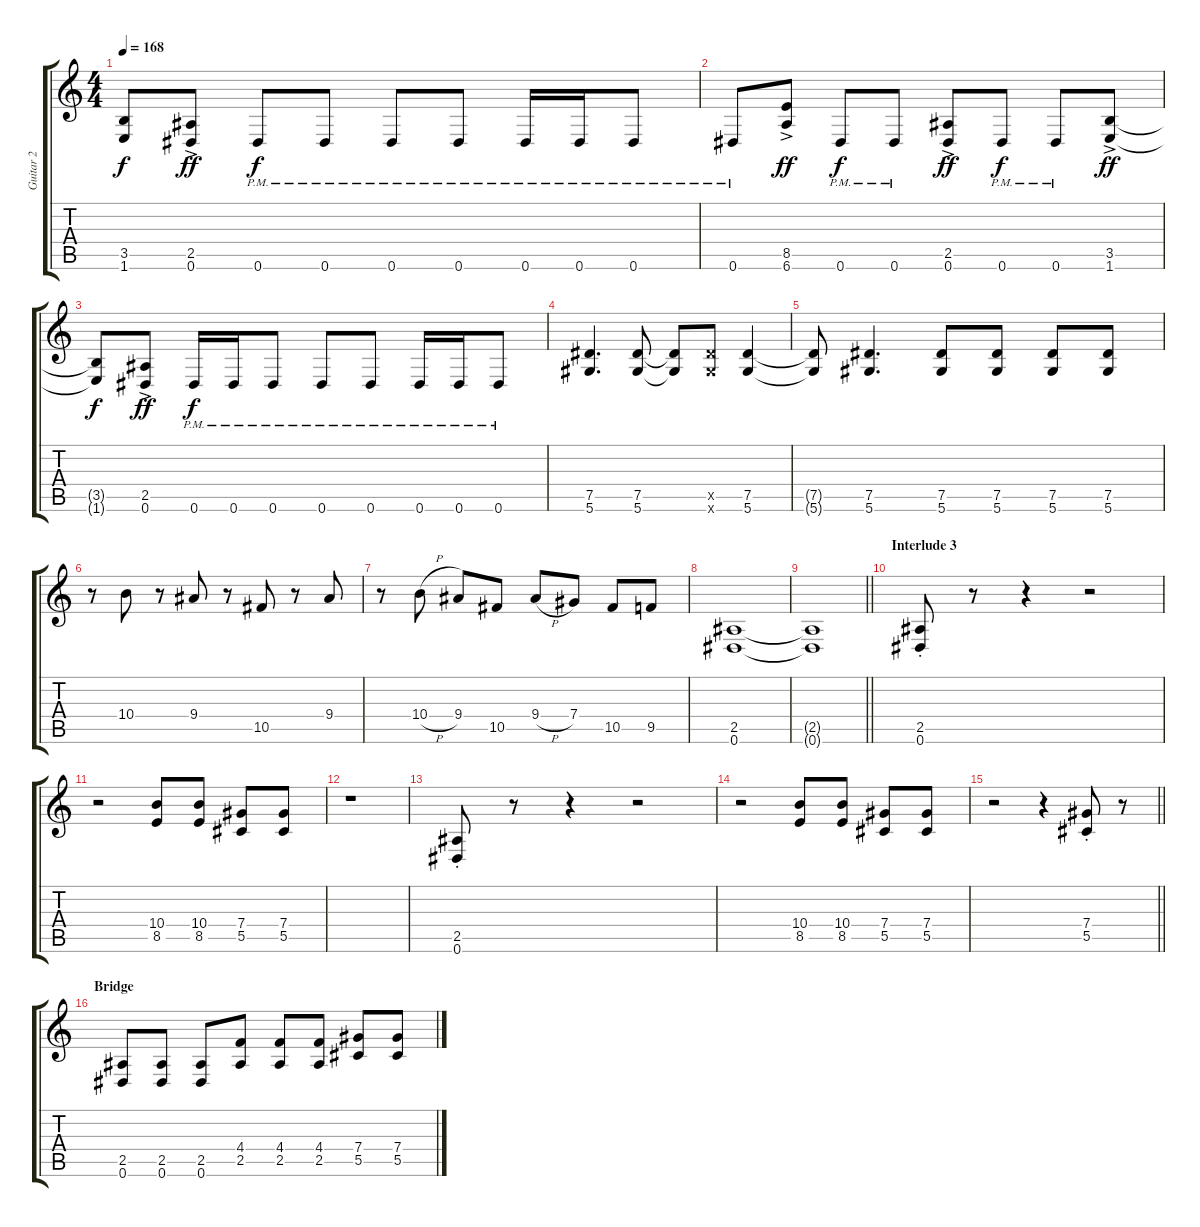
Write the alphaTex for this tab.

\track ("Guitar 2" "Guitar 2") {instrument distortionguitar}
\staff {score tabs}
\tuning (Eb4 Bb3 Gb3 Db3 Ab2 Eb2) {hide}
\ts (4 4)
\tempo 168
\clef g2
\ks c
(3.5{t} 1.6{t}).8{dy f} (2.5{ac} 0.6{ac}).8{dy ff} 0.6{pm}.8{dy f} 0.6{pm}.8 0.6{pm}.8 0.6{pm}.8 0.6{pm}.16 0.6{pm}.16 0.6{pm}.8 |
0.6{pm}.8 (8.5{ac} 6.6{ac}).8{dy ff} 0.6{pm}.8{dy f} 0.6{pm}.8 (2.5{ac} 0.6{ac}).8{dy ff} 0.6{pm}.8{dy f} 0.6{pm}.8 (3.5{ac} 1.6{ac}).8{dy ff} |
(3.5{t} 1.6{t}).8{dy f} (2.5{ac} 0.6{ac}).8{dy ff} 0.6{pm}.16{dy f} 0.6{pm}.16 0.6{pm}.8 0.6{pm}.8 0.6{pm}.8 0.6{pm}.16 0.6{pm}.16 0.6{pm}.8 |
(7.5 5.6).4{d} (7.5 5.6).8 (7.5{t} 5.6{t}).8 (7.5{x} 5.6{x}).8 (7.5 5.6).4 |
(7.5{t} 5.6{t}).8 (7.5 5.6).4{d} (7.5 5.6).8 (7.5 5.6).8 (7.5 5.6).8 (7.5 5.6).8 |
r.8 10.4.8 r.8 9.4.8 r.8 10.5.8 r.8 9.4.8 |
r.8 10.4{h}.8 9.4.8 10.5.8 9.4{h}.8 7.4.8 10.5.8 9.5.8 |
(2.5 0.6).1 |
\barLineRight lightlight
(2.5{t} 0.6{t}).1 |
\section ("" "Interlude 3")
(2.5{st} 0.6{st}).8 r.8 r.4 r.2 |
r.2 (10.4 8.5).8 (10.4 8.5).8 (7.4 5.5).8 (7.4 5.5).8 |
r.1 |
(2.5{st} 0.6{st}).8 r.8 r.4 r.2 |
r.2 (10.4 8.5).8 (10.4 8.5).8 (7.4 5.5).8 (7.4 5.5).8 |
\barLineRight lightlight
r.2 r.4 (7.4{st} 5.5{st}).8 r.8 |
\section ("" "Bridge")
(2.5 0.6).8 (2.5 0.6).8 (2.5 0.6).8 (4.4 2.5).8 (4.4 2.5).8 (4.4 2.5).8 (7.4 5.5).8 (7.4 5.5).8
